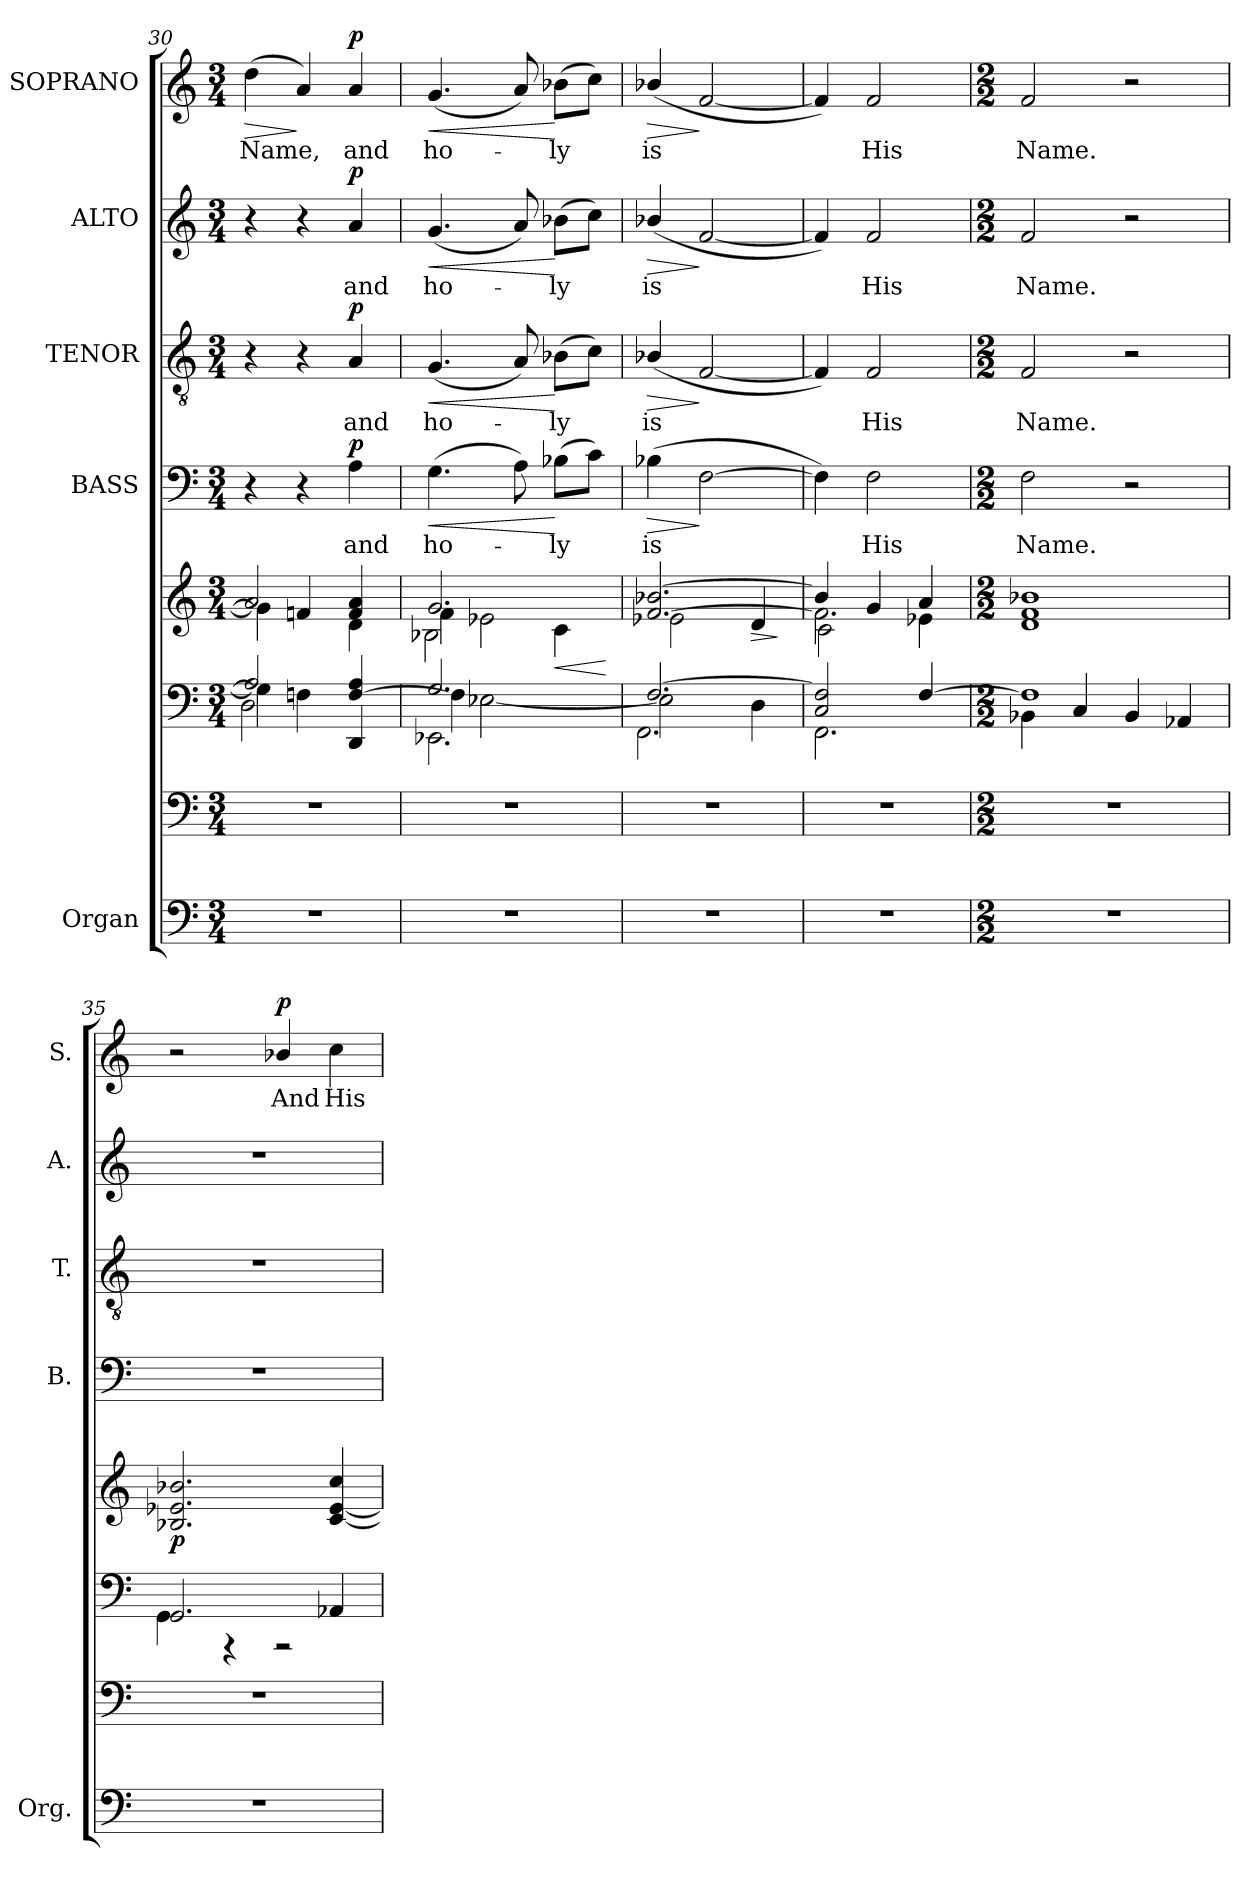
**kern	**kern	**kern	**kern	**dynam	**kern	**text	**dynam	**kern	**text	**dynam	**kern	**text	**dynam	**kern	**text	**dynam
*part5	*part5	*part5	*part5	*part5	*part4	*part4	*part4	*part3	*part3	*part3	*part2	*part2	*part2	*part1	*part1	*part1
*staff8	*staff7	*staff6	*staff5	*staff5/6/7/8	*staff4	*staff4	*staff4	*staff3	*staff3	*staff3	*staff2	*staff2	*staff2	*staff1	*staff1	*staff1
*I"Organ	*	*	*	*	*I"BASS	*	*	*I"TENOR	*	*	*I"ALTO	*	*	*I"SOPRANO	*	*
*I'Org.	*	*	*	*	*I'B.	*	*	*I'T.	*	*	*I'A.	*	*	*I'S.	*	*
*clefF4	*clefF4	*clefF4	*clefG2	*	*clefF4	*	*	*clefGv2	*	*	*clefG2	*	*	*clefG2	*	*
*	*	*	*	*	*	*	*	*ITrd7c12	*	*	*	*	*	*	*	*
*k[]	*k[]	*k[]	*k[]	*	*k[]	*	*	*k[]	*	*	*k[]	*	*	*k[]	*	*
*C:	*C:	*C:	*C:	*	*C:	*	*	*C:	*	*	*C:	*	*	*C:	*	*
*M3/4	*M3/4	*M3/4	*M3/4	*	*M3/4	*	*	*M3/4	*	*	*M3/4	*	*	*M3/4	*	*
=30	=30	=30	=30	=30	=30	=30	=30	=30	=30	=30	=30	=30	=30	=30	=30	=30
!LO:N:vis=1	!LO:N:vis=1	!	!	!	!	!	!	!	!	!	!	!	!	!	!	!
*	*	*^	*^	*	*	*	*	*	*	*	*	*	*	*	*	*
*	*	*	*^	*	*	*	*	*	*	*	*	*	*	*	*	*	*	*
!	!	!	!	!	!	!	!	!	!	!	!	!	!	!	!	!	!	!LO:LY:b:color=#000000	!LO:HP:b
2.r	2.r	2Ai/]	4Gi\]	2Di\	2ai/]	4gi\]	.	4r	.	.	4r	.	.	4r	.	.	(4ddi\	Name,	>
.	.	.	4Fni\	.	.	4fni/	.	4r	.	.	4r	.	.	4r	.	.	4ai/)	.	]
!	!	!	!	!	!	!	!	!	!LO:LY:b:color=#000000	!	!	!	!	!	!	!	!	!	!
!	!	!	!	!	!	!	!	!	!	!	!	!LO:LY:b:color=#000000	!	!	!	!	!	!	!
!	!	!	!	!	!	!	!	!	!	!	!	!	!	!	!LO:LY:b:color=#000000	!	!	!	!
!	!	!	!	!	!	!	!	!	!	!	!	!	!	!	!	!	!	!LO:LY:b:color=#000000	!
.	.	[4Fi/ 4Ai	4ryy	4DDi/	4fi/ 4ai	4di\	.	4Ai\	and	p	4AAi/	and	p	4ai/	and	p	4ai/	and	p
=31	=31	=31	=31	=31	=31	=31	=31	=31	=31	=31	=31	=31	=31	=31	=31	=31	=31	=31	=31
!LO:N:vis=1	!LO:N:vis=1	!	!	!	!	!	!	!	!	!	!	!	!	!	!	!	!	!	!
*	*	*	*	*	*	*^	*	*	*	*	*	*	*	*	*	*	*	*	*
!	!	!	!	!	!	!	!	!	!	!LO:LY:b:color=#000000	!LO:HP:b	!	!	!	!	!	!	!	!	!
!	!	!	!	!	!	!	!	!	!	!	!	!	!LO:LY:b:color=#000000	!LO:HP:b	!	!	!	!	!	!
!	!	!	!	!	!	!	!	!	!	!	!	!	!	!	!	!LO:LY:b:color=#000000	!LO:HP:b	!	!	!
!	!	!	!	!	!	!	!	!	!	!	!	!	!	!	!	!	!	!	!LO:LY:b:color=#000000	!LO:HP:b
2.r	2.r	2.Gi/	4Fi\]	2.EE-i\	2.gi/	4fi\	2B-i\	.	(4.Gi\	ho-	<	(4.GGi/	ho-	<	(4.gi/	ho-	<	(4.gi/	ho-	<
.	.	.	[2E-i\	.	.	2e-i\	.	.	.	.	.	.	.	.	.	.	.	.	.	.
.	.	.	.	.	.	.	.	.	8Ai\)	.	.	8AAi/)	.	.	8ai/)	.	.	8ai/)	.	.
!	!	!	!	!	!	!	!	!LO:HP:b	!	!	!	!	!	!	!	!	!	!	!	!
!	!	!	!	!	!	!	!	!	!	!LO:LY:b:color=#000000	!	!	!	!	!	!	!	!	!	!
!	!	!	!	!	!	!	!	!	!	!	!	!	!LO:LY:b:color=#000000	!	!	!	!	!	!	!
!	!	!	!	!	!	!	!	!	!	!	!	!	!	!	!	!LO:LY:b:color=#000000	!	!	!	!
!	!	!	!	!	!	!	!	!	!	!	!	!	!	!	!	!	!	!	!LO:LY:b:color=#000000	!
.	.	.	.	.	.	.	4ci\	<	(8B-i\L	-ly	[	(8BB-i\L	-ly	[	(8b-i\L	-ly	[	(8b-i\L	-ly	[
.	.	.	.	.	.	.	.	.	8ci\J)	.	.	8Ci\J)	.	.	8cci\J)	.	.	8cci\J)	.	.
*	*	*v	*v	*v	*	*	*	*	*	*	*	*	*	*	*	*	*	*	*	*
*	*	*	*v	*v	*v	*	*	*	*	*	*	*	*	*	*	*	*	*
.	.	.	.	[	.	.	.	.	.	.	.	.	.	.	.	.
!!LO:PB:g=z
=32	=32	=32	=32	=32	=32	=32	=32	=32	=32	=32	=32	=32	=32	=32	=32	=32
!LO:N:vis=1	!LO:N:vis=1	!	!	!	!	!	!	!	!	!	!	!	!	!	!	!
*	*	*^	*^	*	*	*	*	*	*	*	*	*	*	*	*	*
*	*	*	*^	*	*	*	*	*	*	*	*	*	*	*	*	*	*	*
!	!	!	!	!	!	!	!	!	!LO:LY:b:color=#000000	!LO:HP:b	!	!	!	!	!	!	!	!	!
!	!	!	!	!	!	!	!	!	!	!	!	!LO:LY:b:color=#000000	!LO:HP:b	!	!	!	!	!	!
!	!	!	!	!	!	!	!	!	!	!	!	!	!	!	!LO:LY:b:color=#000000	!LO:HP:b	!	!	!
!	!	!	!	!	!	!	!	!	!	!	!	!	!	!	!	!	!	!LO:LY:b:color=#000000	!LO:HP:b
2.r	2.r	[2.Fi/	2E-i\]	2.FFi\	[2.fi/ [2.b-i	2e-i\	.	(4B-i\	is	>	(4BB-i/	is	>	(4b-i/	is	>	(4b-i/	is	>
.	.	.	.	.	.	.	.	[2Fi\	.	]	[2FFi/	.	]	[2fi/	.	]	[2fi/	.	]
!	!	!	!	!	!	!	!LO:HP:b	!	!	!	!	!	!	!	!	!	!	!	!
.	.	.	4Di\	.	.	4di/	>	.	.	.	.	.	.	.	.	.	.	.	.
*	*	*v	*v	*v	*	*	*	*	*	*	*	*	*	*	*	*	*	*	*
*	*	*	*v	*v	*	*	*	*	*	*	*	*	*	*	*	*	*
.	.	.	.	]	.	.	.	.	.	.	.	.	.	.	.	.
=33	=33	=33	=33	=33	=33	=33	=33	=33	=33	=33	=33	=33	=33	=33	=33	=33
!LO:N:vis=1	!LO:N:vis=1	!	!	!	!	!	!	!	!	!	!	!	!	!	!	!
*	*	*^	*^	*	*	*	*	*	*	*	*	*	*	*	*	*
*	*	*	*	*	*^	*	*	*	*	*	*	*	*	*	*	*	*	*
2.r	2.r	2Ci/ 2Fi]	2.FFi\	4b-i/]	2.fi\]	2ci\	.	4Fi\])	.	.	4FFi/])	.	.	4fi/])	.	.	4fi/])	.	.
!	!	!	!	!	!	!	!	!	!LO:LY:b:color=#000000	!	!	!	!	!	!	!	!	!	!
!	!	!	!	!	!	!	!	!	!	!	!	!LO:LY:b:color=#000000	!	!	!	!	!	!	!
!	!	!	!	!	!	!	!	!	!	!	!	!	!	!	!LO:LY:b:color=#000000	!	!	!	!
!	!	!	!	!	!	!	!	!	!	!	!	!	!	!	!	!	!	!LO:LY:b:color=#000000	!
.	.	.	.	4gi/	.	.	.	2Fi\	His	.	2FFi/	His	.	2fi/	His	.	2fi/	His	.
.	.	[4Fi/	.	4ai/	.	4e-i\	.	.	.	.	.	.	.	.	.	.	.	.	.
*	*	*	*	*v	*v	*v	*	*	*	*	*	*	*	*	*	*	*	*	*
=34	=34	=34	=34	=34	=34	=34	=34	=34	=34	=34	=34	=34	=34	=34	=34	=34	=34
*M2/2	*M2/2	*M2/2	*	*M2/2	*	*M2/2	*	*	*M2/2	*	*	*M2/2	*	*	*M2/2	*	*
*	*	*	*	*^	*	*	*	*	*	*	*	*	*	*	*	*	*
*	*	*	*	*	*^	*	*	*	*	*	*	*	*	*	*	*	*	*
!	!	!	!	!	!	!	!	!	!LO:LY:b:color=#000000	!	!	!	!	!	!	!	!	!	!
*	*	*	*	*v	*v	*v	*	*	*	*	*	*	*	*	*	*	*	*	*
*	*	*	*	*^	*	*	*	*	*	*	*	*	*	*	*	*	*
*	*	*	*	*	*^	*	*	*	*	*	*	*	*	*	*	*	*	*
!	!	!	!	!	!	!	!	!	!	!	!	!LO:LY:b:color=#000000	!	!	!	!	!	!	!
*	*	*	*	*v	*v	*v	*	*	*	*	*	*	*	*	*	*	*	*	*
*	*	*	*	*^	*	*	*	*	*	*	*	*	*	*	*	*	*
*	*	*	*	*	*^	*	*	*	*	*	*	*	*	*	*	*	*	*
!	!	!	!	!	!	!	!	!	!	!	!	!	!	!	!LO:LY:b:color=#000000	!	!	!	!
*	*	*	*	*v	*v	*v	*	*	*	*	*	*	*	*	*	*	*	*	*
*	*	*	*	*MM60	*	*	*	*	*	*	*	*	*	*	*MM60	*	*
*	*	*	*	*^	*	*	*	*	*	*	*	*	*	*	*	*	*
*	*	*	*	*	*^	*	*	*	*	*	*	*	*	*	*	*	*	*
!	!	!	!	!	!	!	!	!	!	!	!	!	!	!	!	!	!	!LO:LY:b:color=#000000	!
*	*	*	*	*v	*v	*v	*	*	*	*	*	*	*	*	*	*	*	*	*
1r	1r	1Fi]	4BB-i\	1di 1fi 1b-i	.	2Fi\	Name.	.	2FFi/	Name.	.	2fi/	Name.	.	2fi/	Name.	.
.	.	.	4Ci/	.	.	.	.	.	.	.	.	.	.	.	.	.	.
.	.	.	4BB-i/	.	.	2r	.	.	2r	.	.	2r	.	.	2r	.	.
.	.	.	4AA-Xi/	.	.	.	.	.	.	.	.	.	.	.	.	.	.
=35	=35	=35	=35	=35	=35	=35	=35	=35	=35	=35	=35	=35	=35	=35	=35	=35	=35
1r	1r	2.GGi/	4GGi\	2.B-i/ 2.e-i 2.b-i	p	1r	.	.	1r	.	.	1r	.	.	2r	.	.
.	.	.	4r	.	.	.	.	.	.	.	.	.	.	.	.	.	.
!	!	!	!	!	!	!	!	!	!	!	!	!	!	!	!	!LO:LY:b:color=#000000	!
.	.	.	2r	.	.	.	.	.	.	.	.	.	.	.	4b-i/	And	p
!	!	!	!	!	!	!	!	!	!	!	!	!	!	!	!	!LO:LY:b:color=#000000	!
.	.	4AA-Xi/	.	[4ci/ [4e-i 4cci	.	.	.	.	.	.	.	.	.	.	4cci\	His	.
*	*	*v	*v	*	*	*	*	*	*	*	*	*	*	*	*	*	*
=	=	=	=	=	=	=	=	=	=	=	=	=	=	=	=	=
*-	*-	*-	*-	*-	*-	*-	*-	*-	*-	*-	*-	*-	*-	*-	*-	*-
